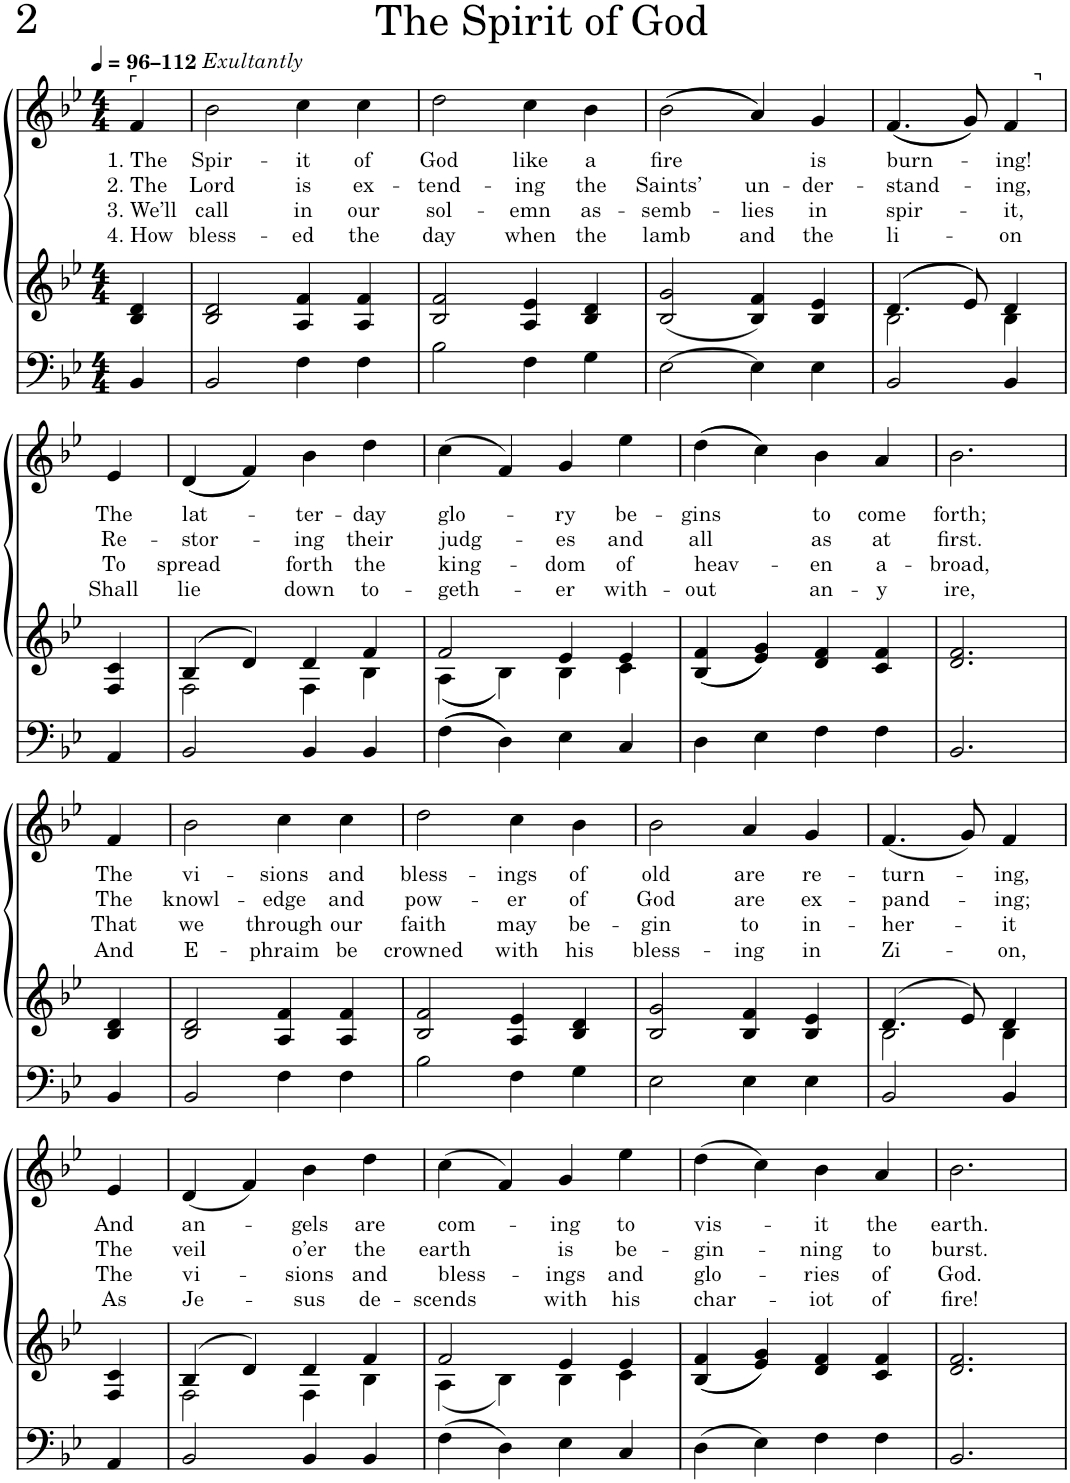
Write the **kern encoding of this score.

**kern	**kern	**kern	**text	**text	**text	**text
*part1	*part1	*part1	*part1	*part1	*part1	*part1
*staff3	*staff2	*staff1	*staff1	*staff1	*staff1	*staff1
*I"Organ	*	*	*	*	*	*
*I'Org.	*	*	*	*	*	*
*clefF4	*clefG2	*clefG2	*	*	*	*
*k[b-e-]	*k[b-e-]	*k[b-e-]	*	*	*	*
*M4/4	*M4/4	*M4/4	*	*	*	*
*MM96	*MM96	*MM96	*	*	*	*
=1	=1	=1	=1	=1	=1	=1
!	!	!LO:TX:a:t=⌜	!	!	!	!
!	!	!LO:TX:a:B:t=–112	!	!	!	!
!	!	!	!LO:LY:b	!LO:LY:b	!LO:LY:b	!LO:LY:b
4BB-/	4B-/ 4d/	4f/	1. The	2. The	3. We’ll	4. How
=2	=2	=2	=2	=2	=2	=2
!	!	!LO:TX:a:i:t=Exultantly	!	!	!	!
!	!	!	!LO:LY:b	!LO:LY:b	!LO:LY:b	!LO:LY:b
2BB-/	2B-/ 2d/	2b-\	Spir-	Lord	call	bless-
!	!	!	!LO:LY:b	!LO:LY:b	!LO:LY:b	!LO:LY:b
4F\	4A/ 4f/	4cc\	-it	is	in	-ed
!	!	!	!LO:LY:b	!LO:LY:b	!LO:LY:b	!LO:LY:b
4F\	4A/ 4f/	4cc\	of	ex-	our	the
=3	=3	=3	=3	=3	=3	=3
!	!	!	!LO:LY:b	!LO:LY:b	!LO:LY:b	!LO:LY:b
2B-\	2B-/ 2f/	2dd\	God	-tend-	sol-	day
!	!	!	!LO:LY:b	!LO:LY:b	!LO:LY:b	!LO:LY:b
4F\	4A/ 4e-/	4cc\	like	-ing	-emn	when
!	!	!	!LO:LY:b	!LO:LY:b	!LO:LY:b	!LO:LY:b
4G\	4B-/ 4d/	4b-\	a	the	as-	the
=4	=4	=4	=4	=4	=4	=4
!	!	!	!LO:LY:b	!LO:LY:b	!LO:LY:b	!LO:LY:b
[2E-\	2B-/ 2g/	((2b-\	fire	Saints’	-semb-	lamb
!	!	!	!	!LO:LY:b	!LO:LY:b	!LO:LY:b
4E-\]	4B-/ 4f/	4a/))	.	un-	-lies	and
!	!	!	!LO:LY:b	!LO:LY:b	!LO:LY:b	!LO:LY:b
4E-\	4B-/ 4e-/	4g/	is	-der-	in	the
=5	=5	=5	=5	=5	=5	=5
*	*^	*	*	*	*	*
!	!	!	!	!LO:LY:b	!LO:LY:b	!LO:LY:b	!LO:LY:b
*	*	*	*^	*	*	*	*
2BB-/	4.d/	2B-\	((4.f/	2ryy	burn-	-stand-	spir-	li-
.	8e-/	.	8g/))	.	.	.	.	.
!	!	!	!	!	!LO:LY:b	!LO:LY:b	!LO:LY:b	!LO:LY:b
4BB-/	4d/	4B-\	4f/	8ryy	-ing!	-ing,	-it,	-on
!	!	!	!	!LO:TX:a:t=⌝	!	!	!	!
.	.	.	.	8ryy	.	.	.	.
!!LO:LB:g=z
=6	=6	=6	=6	=6	=6	=6	=6	=6
!	!	!	!	!	!LO:LY:b	!LO:LY:b	!LO:LY:b	!LO:LY:b
*	*v	*v	*	*	*	*	*	*
*	*	*v	*v	*	*	*	*
4AA/	4F/ 4c/	4e-/	The	Re-	To	Shall
=7	=7	=7	=7	=7	=7	=7
*	*^	*	*	*	*	*
!	!	!	!	!LO:LY:b	!LO:LY:b	!LO:LY:b	!LO:LY:b
2BB-/	4B-/	2F\	((4d/	lat-	-stor-	spread	lie
.	4d/	.	4f/))	.	.	.	.
!	!	!	!	!LO:LY:b	!LO:LY:b	!LO:LY:b	!LO:LY:b
4BB-/	4d/	4F\	4b-\	-ter-	-ing	forth	down
!	!	!	!	!LO:LY:b	!LO:LY:b	!LO:LY:b	!LO:LY:b
4BB-/	4f/	4B-\	4dd\	-day	their	the	to-
=8	=8	=8	=8	=8	=8	=8	=8
!	!	!	!	!LO:LY:b	!LO:LY:b	!LO:LY:b	!LO:LY:b
4F\	2f/	4A\	(4cc\	glo-	judg-	king-	-geth-
4D\	.	4B-\	4f/)	.	.	.	.
!	!	!	!	!LO:LY:b	!LO:LY:b	!LO:LY:b	!LO:LY:b
4E-\	4e-/	4B-\	4g/	-ry	-es	-dom	-er
!	!	!	!	!LO:LY:b	!LO:LY:b	!LO:LY:b	!LO:LY:b
4C/	4e-/	4c\	4ee-\	be-	and	of	with-
=9	=9	=9	=9	=9	=9	=9	=9
!	!	!	!	!LO:LY:b	!LO:LY:b	!LO:LY:b	!LO:LY:b
*	*v	*v	*	*	*	*	*
4D\	4B-/ 4f/	((4dd\	-gins	all	heav-	-out
4E-\	4e-/ 4g/	4cc\))	.	.	.	.
!	!	!	!LO:LY:b	!LO:LY:b	!LO:LY:b	!LO:LY:b
4F\	4d/ 4f/	4b-\	to	as	-en	an-
!	!	!	!LO:LY:b	!LO:LY:b	!LO:LY:b	!LO:LY:b
4F\	4c/ 4f/	4a/	come	at	a-	-y
=10	=10	=10	=10	=10	=10	=10
!	!	!	!LO:LY:b	!LO:LY:b	!LO:LY:b	!LO:LY:b
2.BB-/	2.d/ 2.f/	2.b-\	forth;	first.	-broad,	ire,
!!LO:LB:g=z
=11	=11	=11	=11	=11	=11	=11
!	!	!	!LO:LY:b	!LO:LY:b	!LO:LY:b	!LO:LY:b
4BB-/	4B-/ 4d/	4f/	The	The	That	And
=12	=12	=12	=12	=12	=12	=12
!	!	!	!LO:LY:b	!LO:LY:b	!LO:LY:b	!LO:LY:b
2BB-/	2B-/ 2d/	2b-\	vi-	knowl-	we	E-
!	!	!	!LO:LY:b	!LO:LY:b	!LO:LY:b	!LO:LY:b
4F\	4A/ 4f/	4cc\	-sions	-edge	through	-phraim
!	!	!	!LO:LY:b	!LO:LY:b	!LO:LY:b	!LO:LY:b
4F\	4A/ 4f/	4cc\	and	and	our	be
=13	=13	=13	=13	=13	=13	=13
!	!	!	!LO:LY:b	!LO:LY:b	!LO:LY:b	!LO:LY:b
2B-\	2B-/ 2f/	2dd\	bless-	pow-	faith	crowned
!	!	!	!LO:LY:b	!LO:LY:b	!LO:LY:b	!LO:LY:b
4F\	4A/ 4e-/	4cc\	-ings	-er	may	with
!	!	!	!LO:LY:b	!LO:LY:b	!LO:LY:b	!LO:LY:b
4G\	4B-/ 4d/	4b-\	of	of	be-	his
=14	=14	=14	=14	=14	=14	=14
!	!	!	!LO:LY:b	!LO:LY:b	!LO:LY:b	!LO:LY:b
2E-\	2B-/ 2g/	2b-\	old	God	-gin	bless-
!	!	!	!LO:LY:b	!LO:LY:b	!LO:LY:b	!LO:LY:b
4E-\	4B-/ 4f/	4a/	are	are	to	-ing
!	!	!	!LO:LY:b	!LO:LY:b	!LO:LY:b	!LO:LY:b
4E-\	4B-/ 4e-/	4g/	re-	ex-	in-	in
=15	=15	=15	=15	=15	=15	=15
*	*^	*	*	*	*	*
!	!	!	!	!LO:LY:b	!LO:LY:b	!LO:LY:b	!LO:LY:b
2BB-/	4.d/	2B-\	(4.f/	-turn-	-pand-	-her-	Zi-
.	8e-/	.	8g/)	.	.	.	.
!	!	!	!	!LO:LY:b	!LO:LY:b	!LO:LY:b	!LO:LY:b
4BB-/	4d/	4B-\	4f/	-ing,	-ing;	-it	-on,
!!LO:LB:g=z
=16	=16	=16	=16	=16	=16	=16	=16
!	!	!	!	!LO:LY:b	!LO:LY:b	!LO:LY:b	!LO:LY:b
*	*v	*v	*	*	*	*	*
4AA/	4F/ 4c/	4e-/	And	The	The	As
=17	=17	=17	=17	=17	=17	=17
*	*^	*	*	*	*	*
!	!	!	!	!LO:LY:b	!LO:LY:b	!LO:LY:b	!LO:LY:b
2BB-/	4B-/	2F\	(4d/	an-	veil	vi-	Je-
.	4d/	.	4f/)	.	.	.	.
!	!	!	!	!LO:LY:b	!LO:LY:b	!LO:LY:b	!LO:LY:b
4BB-/	4d/	4F\	4b-\	-gels	o’er	-sions	-sus
!	!	!	!	!LO:LY:b	!LO:LY:b	!LO:LY:b	!LO:LY:b
4BB-/	4f/	4B-\	4dd\	are	the	and	de-
=18	=18	=18	=18	=18	=18	=18	=18
!	!	!	!	!LO:LY:b	!LO:LY:b	!LO:LY:b	!LO:LY:b
4F\	2f/	4A\	(4cc\	com-	earth	bless-	-scends
4D\	.	4B-\	4f/)	.	.	.	.
!	!	!	!	!LO:LY:b	!LO:LY:b	!LO:LY:b	!LO:LY:b
4E-\	4e-/	4B-\	4g/	-ing	is	-ings	with
!	!	!	!	!LO:LY:b	!LO:LY:b	!LO:LY:b	!LO:LY:b
4C/	4e-/	4c\	4ee-\	to	be-	and	his
=19	=19	=19	=19	=19	=19	=19	=19
!	!	!	!	!LO:LY:b	!LO:LY:b	!LO:LY:b	!LO:LY:b
*	*v	*v	*	*	*	*	*
4D\	4B-/ 4f/	(4dd\	vis-	-gin-	glo-	char-
4E-\	4e-/ 4g/	4cc\)	.	.	.	.
!	!	!	!LO:LY:b	!LO:LY:b	!LO:LY:b	!LO:LY:b
4F\	4d/ 4f/	4b-\	-it	-ning	-ries	-iot
!	!	!	!LO:LY:b	!LO:LY:b	!LO:LY:b	!LO:LY:b
4F\	4c/ 4f/	4a/	the	to	of	of
=20	=20	=20	=20	=20	=20	=20
!	!	!	!LO:LY:b	!LO:LY:b	!LO:LY:b	!LO:LY:b
2.BB-/	2.d/ 2.f/	2.b-\	earth.	burst.	God.	fire!
=	=	=	=	=	=	=
*-	*-	*-	*-	*-	*-	*-
